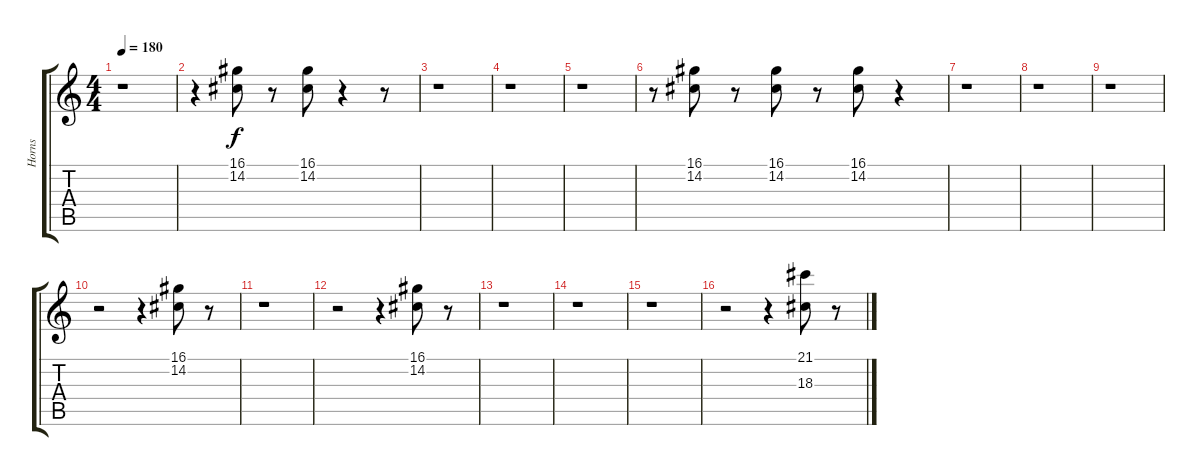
\track ("Horns" "Horns") {instrument trumpet}
\staff {score tabs}
\tuning (E4 B3 G3 D3 A2 E2) {hide}
\ts (4 4)
\tempo 180
\clef g2
\ks c
r.1{dy f} |
r.4 (16.1 14.2).8 r.8 (16.1 14.2).8 r.4 r.8 |
r.1 |
r.1 |
r.1 |
r.8 (16.1 14.2).8 r.8 (16.1 14.2).8 r.8 (16.1 14.2).8 r.4 |
r.1 |
r.1 |
r.1 |
r.2 r.4 (16.1 14.2).8 r.8 |
r.1 |
r.2 r.4 (16.1 14.2).8 r.8 |
r.1 |
r.1 |
r.1 |
r.2 r.4 (21.1 18.3).8 r.8
